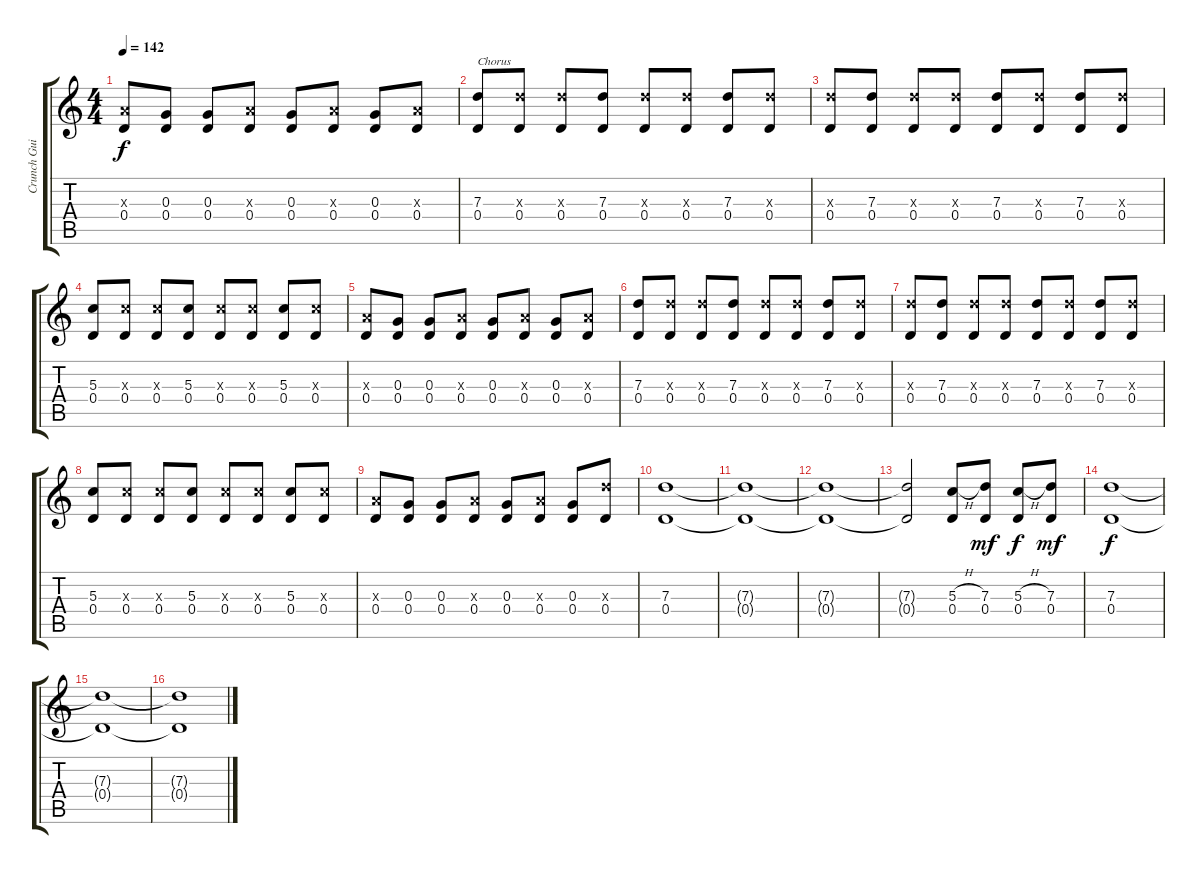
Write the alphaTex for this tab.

\track ("Crunch Guitar 2" "Crunch Gui") {instrument overdrivenguitar}
\staff {score tabs}
\tuning (E4 B3 G3 D3 A2 E2) {hide}
\ts (4 4)
\tempo 142
\clef g2
\ks c
(2.3{x} 0.4).8{dy f} (0.3 0.4).8 (0.3 0.4).8 (2.3{x} 0.4).8 (0.3 0.4).8 (2.3{x} 0.4).8 (0.3 0.4).8 (2.3{x} 0.4).8 |
(7.3 0.4).8{txt "Chorus"} (7.3{x} 0.4).8 (7.3{x} 0.4).8 (7.3 0.4).8 (7.3{x} 0.4).8 (7.3{x} 0.4).8 (7.3 0.4).8 (7.3{x} 0.4).8 |
(7.3{x} 0.4).8 (7.3 0.4).8 (7.3{x} 0.4).8 (7.3{x} 0.4).8 (7.3 0.4).8 (7.3{x} 0.4).8 (7.3 0.4).8 (7.3{x} 0.4).8 |
(5.3 0.4).8 (5.3{x} 0.4).8 (5.3{x} 0.4).8 (5.3 0.4).8 (5.3{x} 0.4).8 (5.3{x} 0.4).8 (5.3 0.4).8 (5.3{x} 0.4).8 |
(2.3{x} 0.4).8 (0.3 0.4).8 (0.3 0.4).8 (2.3{x} 0.4).8 (0.3 0.4).8 (2.3{x} 0.4).8 (0.3 0.4).8 (2.3{x} 0.4).8 |
(7.3 0.4).8 (7.3{x} 0.4).8 (7.3{x} 0.4).8 (7.3 0.4).8 (7.3{x} 0.4).8 (7.3{x} 0.4).8 (7.3 0.4).8 (7.3{x} 0.4).8 |
(7.3{x} 0.4).8 (7.3 0.4).8 (7.3{x} 0.4).8 (7.3{x} 0.4).8 (7.3 0.4).8 (7.3{x} 0.4).8 (7.3 0.4).8 (7.3{x} 0.4).8 |
(5.3 0.4).8 (5.3{x} 0.4).8 (5.3{x} 0.4).8 (5.3 0.4).8 (5.3{x} 0.4).8 (5.3{x} 0.4).8 (5.3 0.4).8 (5.3{x} 0.4).8 |
(2.3{x} 0.4).8 (0.3 0.4).8 (0.3 0.4).8 (2.3{x} 0.4).8 (0.3 0.4).8 (2.3{x} 0.4).8 (0.3 0.4).8 (7.3{x} 0.4).8 |
(7.3 0.4).1 |
(7.3{t} 0.4{t}).1 |
(7.3{t} 0.4{t}).1 |
(7.3{t} 0.4{t}).2 (5.3{h} 0.4).8 (7.3 0.4).8{dy mf} (5.3{h} 0.4).8{dy f} (7.3 0.4).8{dy mf} |
(7.3 0.4).1{dy f} |
(7.3{t} 0.4{t}).1 |
(7.3{t} 0.4{t}).1
